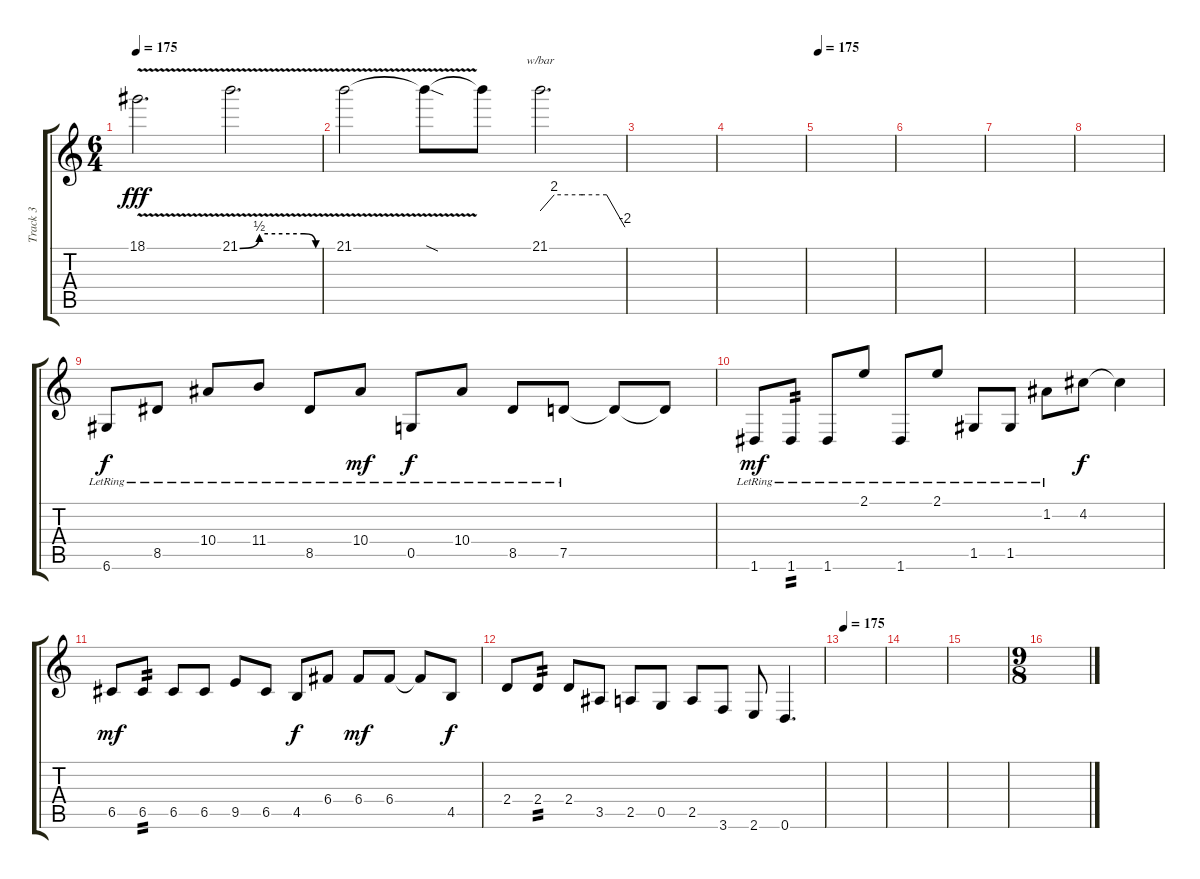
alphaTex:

\track ("Track 3" "Track 3") {instrument acousticguitarsteel}
\staff {score tabs}
\tuning (D4 A3 F3 C3 G2 D2) {hide}
\ts (6 4)
\tempo 175
\clef g2
\ks c
18.1{v}.2{d dy fff} 21.1{be (custom 0 0 15 2 49 2 58 0 60 0) v}.2{d} |
21.1{v}.2 21.1{sod t}.8 21.1{t}.8 21.1.2{d tbe (custom default 0 0 10 8 30 8 47 8 60 -8)} |
|
|
\tempo 175
|
|
|
|
6.6{lr}.8{dy f balance 13 instrument acousticguitarsteel} 8.5{lr}.8 10.4{lr}.8 11.4{lr}.8 8.5{lr}.8 10.4{lr}.8{dy mf} 0.5{lr}.8{dy f} 10.4{lr}.8 8.5{lr}.8 7.5{lr}.8 7.5{t}.8 7.5{t}.8 |
1.6{lr}.8{dy mf} 1.6{lr}.8{tp 2} 1.6{lr}.8 2.1{lr}.8 1.6{lr}.8 2.1{lr}.8 1.5{lr}.8 1.5{lr}.8 1.2{lr}.8 4.2.8{dy f} 4.2{t}.4 |
6.5.8{dy mf} 6.5.8{tp 2} 6.5.8 6.5.8 9.5.8 6.5.8 4.5.8{dy f} 6.4.8 6.4.8{dy mf} 6.4.8 6.4{t}.8 4.5.8{dy f} |
2.4.8 2.4.8{tp 2} 2.4.8 3.5.8 2.5.8 0.5.8 2.5.8 3.6.8 2.6.8 0.6.4{d} |
\tempo 175
|
|
|
\ts (9 8)
